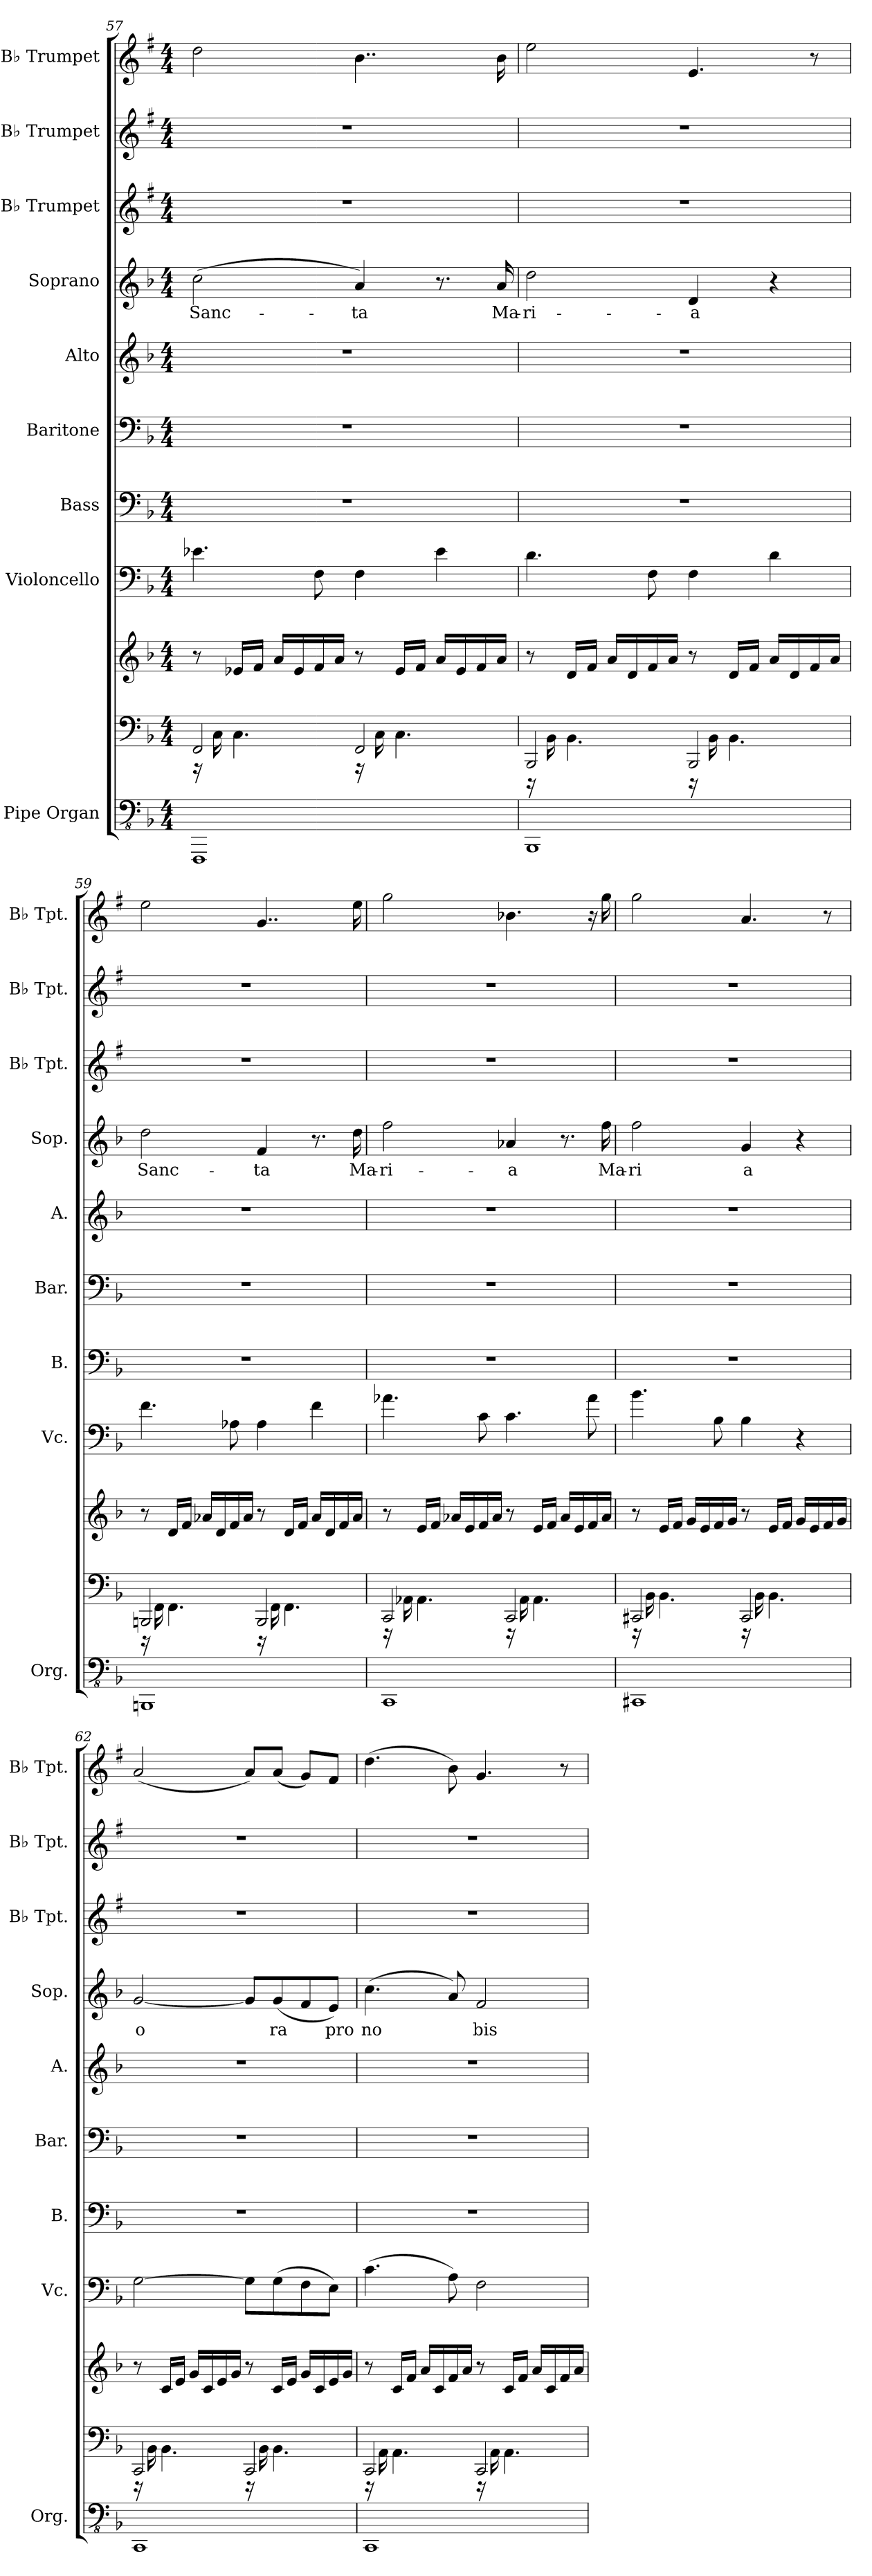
**kern	**kern	**kern	**kern	**kern	**kern	**kern	**kern	**text	**kern	**kern	**kern
*part9	*part9	*part9	*part8	*part7	*part6	*part5	*part4	*part4	*part3	*part2	*part1
*staff11	*staff10	*staff9	*staff8	*staff7	*staff6	*staff5	*staff4	*staff4	*staff3	*staff2	*staff1
*I"Pipe Organ	*	*	*I"Violoncello	*I"Bass	*I"Baritone	*I"Alto	*I"Soprano	*	*I"B♭ Trumpet	*I"B♭ Trumpet	*I"B♭ Trumpet
*I'Org.	*	*	*I'Vc.	*I'B.	*I'Bar.	*I'A.	*I'Sop.	*	*I'B♭ Tpt.	*I'B♭ Tpt.	*I'B♭ Tpt.
!!LO:PB:g=z
*clefFv4	*clefF4	*clefG2	*clefF4	*clefF4	*clefF4	*clefG2	*clefG2	*	*clefG2	*clefG2	*clefG2
*	*	*	*	*	*	*	*	*	*ITrd1c2	*ITrd1c2	*ITrd1c2
*k[b-]	*k[b-]	*k[b-]	*k[b-]	*k[b-]	*k[b-]	*k[b-]	*k[b-]	*	*k[b-]	*k[b-]	*k[b-]
*M4/4	*M4/4	*M4/4	*M4/4	*M4/4	*M4/4	*M4/4	*M4/4	*	*M4/4	*M4/4	*M4/4
=57	=57	=57	=57	=57	=57	=57	=57	=57	=57	=57	=57
*	*^	*	*	*	*	*	*	*	*	*	*
!	!	!	!	!	!	!	!	!	!LO:LY:b	!	!	!
1FFFF	2FF/	16r	8r	4.e-X\	1r	1r	1r	(>2cc\	Sanc-	1r	1r	2cc\
.	.	16C\	.	.	.	.	.	.	.	.	.	.
.	.	4.C\	16e-X/LL	.	.	.	.	.	.	.	.	.
.	.	.	16f/JJ	.	.	.	.	.	.	.	.	.
.	.	.	16a/LL	.	.	.	.	.	.	.	.	.
.	.	.	16e-/	.	.	.	.	.	.	.	.	.
.	.	.	16f/	8F\	.	.	.	.	.	.	.	.
.	.	.	16a/JJ	.	.	.	.	.	.	.	.	.
!	!	!	!	!	!	!	!	!	!LO:LY:b	!	!	!
.	2FF/	16r	8r	4F\	.	.	.	4a/)	-ta	.	.	4..a\
.	.	16C\	.	.	.	.	.	.	.	.	.	.
.	.	4.C\	16e-/LL	.	.	.	.	.	.	.	.	.
.	.	.	16f/JJ	.	.	.	.	.	.	.	.	.
.	.	.	16a/LL	4e-\	.	.	.	8.r	.	.	.	.
.	.	.	16e-/	.	.	.	.	.	.	.	.	.
.	.	.	16f/	.	.	.	.	.	.	.	.	.
!	!	!	!	!	!	!	!	!	!LO:LY:b	!	!	!
.	.	.	16a/JJ	.	.	.	.	16a/	Ma-	.	.	16a\
=58	=58	=58	=58	=58	=58	=58	=58	=58	=58	=58	=58	=58
!	!	!	!	!	!	!	!	!	!LO:LY:b	!	!	!
1BBBB-	2BBB-/	16r	8r	4.d\	1r	1r	1r	2dd\	-ri-	1r	1r	2dd\
.	.	16BB-\	.	.	.	.	.	.	.	.	.	.
.	.	4.BB-\	16d/LL	.	.	.	.	.	.	.	.	.
.	.	.	16f/JJ	.	.	.	.	.	.	.	.	.
.	.	.	16a/LL	.	.	.	.	.	.	.	.	.
.	.	.	16d/	.	.	.	.	.	.	.	.	.
.	.	.	16f/	8F\	.	.	.	.	.	.	.	.
.	.	.	16a/JJ	.	.	.	.	.	.	.	.	.
!	!	!	!	!	!	!	!	!	!LO:LY:b	!	!	!
.	2BBB-/	16r	8r	4F\	.	.	.	4d/	-a	.	.	4.d/
.	.	16BB-\	.	.	.	.	.	.	.	.	.	.
.	.	4.BB-\	16d/LL	.	.	.	.	.	.	.	.	.
.	.	.	16f/JJ	.	.	.	.	.	.	.	.	.
.	.	.	16a/LL	4d\	.	.	.	4r	.	.	.	.
.	.	.	16d/	.	.	.	.	.	.	.	.	.
.	.	.	16f/	.	.	.	.	.	.	.	.	8r
.	.	.	16a/JJ	.	.	.	.	.	.	.	.	.
=59	=59	=59	=59	=59	=59	=59	=59	=59	=59	=59	=59	=59
!	!	!	!	!	!	!	!	!	!LO:LY:b	!	!	!
1BBBBn	2BBBn/	16r	8r	4.f\	1r	1r	1r	2dd\	Sanc-	1r	1r	2dd\
.	.	16FF\	.	.	.	.	.	.	.	.	.	.
.	.	4.FF\	16d/LL	.	.	.	.	.	.	.	.	.
.	.	.	16f/JJ	.	.	.	.	.	.	.	.	.
.	.	.	16a-X/LL	.	.	.	.	.	.	.	.	.
.	.	.	16d/	.	.	.	.	.	.	.	.	.
.	.	.	16f/	8A-X\	.	.	.	.	.	.	.	.
.	.	.	16a-/JJ	.	.	.	.	.	.	.	.	.
!	!	!	!	!	!	!	!	!	!LO:LY:b	!	!	!
.	2BBB/	16r	8r	4A-\	.	.	.	4f/	-ta	.	.	4..f/
.	.	16FF\	.	.	.	.	.	.	.	.	.	.
.	.	4.FF\	16d/LL	.	.	.	.	.	.	.	.	.
.	.	.	16f/JJ	.	.	.	.	.	.	.	.	.
.	.	.	16a-/LL	4f\	.	.	.	8.r	.	.	.	.
.	.	.	16d/	.	.	.	.	.	.	.	.	.
.	.	.	16f/	.	.	.	.	.	.	.	.	.
!	!	!	!	!	!	!	!	!	!LO:LY:b	!	!	!
.	.	.	16a-/JJ	.	.	.	.	16dd\	Ma-	.	.	16dd\
=60	=60	=60	=60	=60	=60	=60	=60	=60	=60	=60	=60	=60
!	!	!	!	!	!	!	!	!	!LO:LY:b	!	!	!
1CCC	2CC/	16r	8r	4.a-X\	1r	1r	1r	2ff\	-ri-	1r	1r	2ff\
.	.	16AA-X\	.	.	.	.	.	.	.	.	.	.
.	.	4.AA-\	16e/LL	.	.	.	.	.	.	.	.	.
.	.	.	16f/JJ	.	.	.	.	.	.	.	.	.
.	.	.	16a-X/LL	.	.	.	.	.	.	.	.	.
.	.	.	16e/	.	.	.	.	.	.	.	.	.
.	.	.	16f/	8c\	.	.	.	.	.	.	.	.
.	.	.	16a-/JJ	.	.	.	.	.	.	.	.	.
!	!	!	!	!	!	!	!	!	!LO:LY:b	!	!	!
.	2CC/	16r	8r	4.c\	.	.	.	4a-X/	-a	.	.	4.a-X\
.	.	16AA-\	.	.	.	.	.	.	.	.	.	.
.	.	4.AA-\	16e/LL	.	.	.	.	.	.	.	.	.
.	.	.	16f/JJ	.	.	.	.	.	.	.	.	.
.	.	.	16a-/LL	.	.	.	.	8.r	.	.	.	.
.	.	.	16e/	.	.	.	.	.	.	.	.	.
.	.	.	16f/	8a-\	.	.	.	.	.	.	.	16r
!	!	!	!	!	!	!	!	!	!LO:LY:b	!	!	!
.	.	.	16a-/JJ	.	.	.	.	16ff\	Ma-	.	.	16ff\
!!LO:LB:g=z
=61	=61	=61	=61	=61	=61	=61	=61	=61	=61	=61	=61	=61
!	!	!	!	!	!	!	!	!	!LO:LY:b	!	!	!
1CCC#X	2CC#X/	16r	8r	4.b-\	1r	1r	1r	2ff\	-ri	1r	1r	2ff\
.	.	16BB-\	.	.	.	.	.	.	.	.	.	.
.	.	4.BB-\	16e/LL	.	.	.	.	.	.	.	.	.
.	.	.	16f/JJ	.	.	.	.	.	.	.	.	.
.	.	.	16g/LL	.	.	.	.	.	.	.	.	.
.	.	.	16e/	.	.	.	.	.	.	.	.	.
.	.	.	16f/	8B-\	.	.	.	.	.	.	.	.
.	.	.	16g/JJ	.	.	.	.	.	.	.	.	.
!	!	!	!	!	!	!	!	!	!LO:LY:b	!	!	!
.	2CC#/	16r	8r	4B-\	.	.	.	4g/	a	.	.	4.g/
.	.	16BB-\	.	.	.	.	.	.	.	.	.	.
.	.	4.BB-\	16e/LL	.	.	.	.	.	.	.	.	.
.	.	.	16f/JJ	.	.	.	.	.	.	.	.	.
.	.	.	16g/LL	4r	.	.	.	4r	.	.	.	.
.	.	.	16e/	.	.	.	.	.	.	.	.	.
.	.	.	16f/	.	.	.	.	.	.	.	.	8r
.	.	.	16g/JJ	.	.	.	.	.	.	.	.	.
=62	=62	=62	=62	=62	=62	=62	=62	=62	=62	=62	=62	=62
!	!	!	!	!	!	!	!	!	!LO:LY:b	!	!	!
1CCC	2CC/	16r	8r	[2G\	1r	1r	1r	[2g/	o	1r	1r	(<2g/
.	.	16BB-\	.	.	.	.	.	.	.	.	.	.
.	.	4.BB-\	16c/LL	.	.	.	.	.	.	.	.	.
.	.	.	16e/JJ	.	.	.	.	.	.	.	.	.
.	.	.	16g/LL	.	.	.	.	.	.	.	.	.
.	.	.	16c/	.	.	.	.	.	.	.	.	.
.	.	.	16e/	.	.	.	.	.	.	.	.	.
.	.	.	16g/JJ	.	.	.	.	.	.	.	.	.
.	2CC/	16r	8r	8G\L]	.	.	.	8g/L]	.	.	.	8g/L)
.	.	16BB-\	.	.	.	.	.	.	.	.	.	.
!	!	!	!	!	!	!	!	!	!LO:LY:b	!	!	!
.	.	4.BB-\	16c/LL	(>8G\	.	.	.	(<8g/	ra	.	.	(<8g/J
.	.	.	16e/JJ	.	.	.	.	.	.	.	.	.
.	.	.	16g/LL	8F\	.	.	.	8f/	.	.	.	8f/L)
.	.	.	16c/	.	.	.	.	.	.	.	.	.
!	!	!	!	!	!	!	!	!	!LO:LY:b	!	!	!
.	.	.	16e/	8E\J)	.	.	.	8e/J)	pro	.	.	8e/J
.	.	.	16g/JJ	.	.	.	.	.	.	.	.	.
=63	=63	=63	=63	=63	=63	=63	=63	=63	=63	=63	=63	=63
!	!	!	!	!	!	!	!	!	!LO:LY:b	!	!	!
1CCC	2CC/	16r	8r	(>4.c\	1r	1r	1r	(>4.cc\	no	1r	1r	(>4.cc\
.	.	16AA\	.	.	.	.	.	.	.	.	.	.
.	.	4.AA\	16c/LL	.	.	.	.	.	.	.	.	.
.	.	.	16f/JJ	.	.	.	.	.	.	.	.	.
.	.	.	16a/LL	.	.	.	.	.	.	.	.	.
.	.	.	16c/	.	.	.	.	.	.	.	.	.
.	.	.	16f/	8A\)	.	.	.	8a/)	.	.	.	8a\)
.	.	.	16a/JJ	.	.	.	.	.	.	.	.	.
!	!	!	!	!	!	!	!	!	!LO:LY:b	!	!	!
.	2CC/	16r	8r	2F\	.	.	.	2f/	bis	.	.	4.f/
.	.	16AA\	.	.	.	.	.	.	.	.	.	.
.	.	4.AA\	16c/LL	.	.	.	.	.	.	.	.	.
.	.	.	16f/JJ	.	.	.	.	.	.	.	.	.
.	.	.	16a/LL	.	.	.	.	.	.	.	.	.
.	.	.	16c/	.	.	.	.	.	.	.	.	.
.	.	.	16f/	.	.	.	.	.	.	.	.	8r
.	.	.	16a/JJ	.	.	.	.	.	.	.	.	.
*	*v	*v	*	*	*	*	*	*	*	*	*	*
=	=	=	=	=	=	=	=	=	=	=	=
*-	*-	*-	*-	*-	*-	*-	*-	*-	*-	*-	*-
